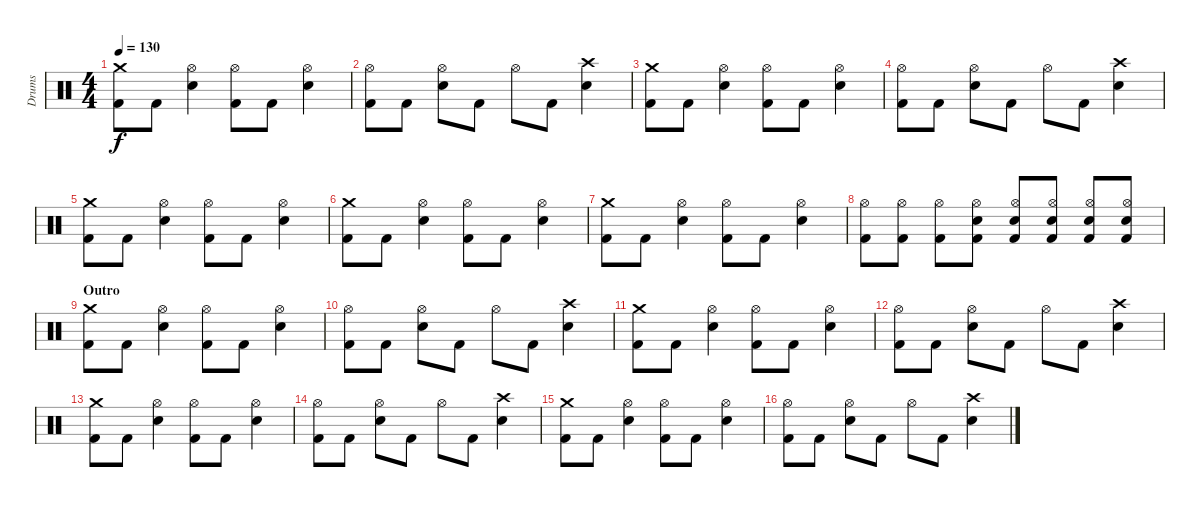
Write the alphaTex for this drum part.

\track ("Drums" "Drums") {instrument percussion}
\staff {score}
\articulation defaults
\ts (4 4)
\tempo 130
\clef neutral
\ks c
("Crash medium (hit)" "Kick (hit) 2").8{dy f} "Kick (hit) 2".8 ("Hi-Hat (open)" "Electric Snare (hit)").4 ("Hi-Hat (open)" "Kick (hit) 2").8 "Kick (hit) 2".8 ("Hi-Hat (open)" "Electric Snare (hit)").4 |
("Hi-Hat (open)" "Kick (hit) 2").8 "Kick (hit) 2".8 ("Hi-Hat (open)" "Electric Snare (hit)").8 "Kick (hit) 2".8 "Hi-Hat (open)".8 "Kick (hit) 2".8 ("Crash high (hit)" "Electric Snare (hit)").4 |
("Crash medium (hit)" "Kick (hit) 2").8 "Kick (hit) 2".8 ("Hi-Hat (open)" "Electric Snare (hit)").4 ("Hi-Hat (open)" "Kick (hit) 2").8 "Kick (hit) 2".8 ("Hi-Hat (open)" "Electric Snare (hit)").4 |
("Hi-Hat (open)" "Kick (hit) 2").8 "Kick (hit) 2".8 ("Hi-Hat (open)" "Electric Snare (hit)").8 "Kick (hit) 2".8 "Hi-Hat (open)".8 "Kick (hit) 2".8 ("Crash high (hit)" "Electric Snare (hit)").4 |
("Crash medium (hit)" "Kick (hit) 2").8 "Kick (hit) 2".8 ("Hi-Hat (open)" "Electric Snare (hit)").4 ("Hi-Hat (open)" "Kick (hit) 2").8 "Kick (hit) 2".8 ("Hi-Hat (open)" "Electric Snare (hit)").4 |
("Crash medium (hit)" "Kick (hit) 2").8 "Kick (hit) 2".8 ("Hi-Hat (open)" "Electric Snare (hit)").4 ("Hi-Hat (open)" "Kick (hit) 2").8 "Kick (hit) 2".8 ("Hi-Hat (open)" "Electric Snare (hit)").4 |
("Crash medium (hit)" "Kick (hit) 2").8 "Kick (hit) 2".8 ("Hi-Hat (open)" "Electric Snare (hit)").4 ("Hi-Hat (open)" "Kick (hit) 2").8 "Kick (hit) 2".8 ("Hi-Hat (open)" "Electric Snare (hit)").4 |
("Hi-Hat (open)" "Kick (hit) 2").8 ("Hi-Hat (open)" "Kick (hit) 2").8 ("Hi-Hat (open)" "Kick (hit) 2").8 ("Hi-Hat (open)" "Kick (hit) 2" "Electric Snare (hit)").8 ("Hi-Hat (open)" "Kick (hit) 2" "Electric Snare (hit)").8 ("Hi-Hat (open)" "Kick (hit) 2" "Electric Snare (hit)").8 ("Hi-Hat (open)" "Kick (hit) 2" "Electric Snare (hit)").8 ("Hi-Hat (open)" "Kick (hit) 2" "Electric Snare (hit)").8 |
\section ("" "Outro")
("Crash medium (hit)" "Kick (hit) 2").8 "Kick (hit) 2".8 ("Hi-Hat (open)" "Electric Snare (hit)").4 ("Hi-Hat (open)" "Kick (hit) 2").8 "Kick (hit) 2".8 ("Hi-Hat (open)" "Electric Snare (hit)").4 |
("Hi-Hat (open)" "Kick (hit) 2").8 "Kick (hit) 2".8 ("Hi-Hat (open)" "Electric Snare (hit)").8 "Kick (hit) 2".8 "Hi-Hat (open)".8 "Kick (hit) 2".8 ("Crash high (hit)" "Electric Snare (hit)").4 |
("Crash medium (hit)" "Kick (hit) 2").8 "Kick (hit) 2".8 ("Hi-Hat (open)" "Electric Snare (hit)").4 ("Hi-Hat (open)" "Kick (hit) 2").8 "Kick (hit) 2".8 ("Hi-Hat (open)" "Electric Snare (hit)").4 |
("Hi-Hat (open)" "Kick (hit) 2").8 "Kick (hit) 2".8 ("Hi-Hat (open)" "Electric Snare (hit)").8 "Kick (hit) 2".8 "Hi-Hat (open)".8 "Kick (hit) 2".8 ("Crash high (hit)" "Electric Snare (hit)").4 |
("Crash medium (hit)" "Kick (hit) 2").8 "Kick (hit) 2".8 ("Hi-Hat (open)" "Electric Snare (hit)").4 ("Hi-Hat (open)" "Kick (hit) 2").8 "Kick (hit) 2".8 ("Hi-Hat (open)" "Electric Snare (hit)").4 |
("Hi-Hat (open)" "Kick (hit) 2").8 "Kick (hit) 2".8 ("Hi-Hat (open)" "Electric Snare (hit)").8 "Kick (hit) 2".8 "Hi-Hat (open)".8 "Kick (hit) 2".8 ("Crash high (hit)" "Electric Snare (hit)").4 |
("Crash medium (hit)" "Kick (hit) 2").8 "Kick (hit) 2".8 ("Hi-Hat (open)" "Electric Snare (hit)").4 ("Hi-Hat (open)" "Kick (hit) 2").8 "Kick (hit) 2".8 ("Hi-Hat (open)" "Electric Snare (hit)").4 |
("Hi-Hat (open)" "Kick (hit) 2").8 "Kick (hit) 2".8 ("Hi-Hat (open)" "Electric Snare (hit)").8 "Kick (hit) 2".8 "Hi-Hat (open)".8 "Kick (hit) 2".8 ("Crash high (hit)" "Electric Snare (hit)").4
